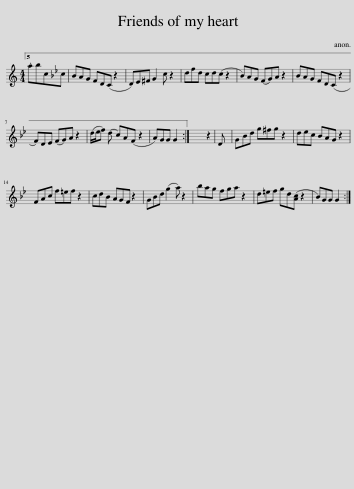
X:1
L:1/8
M:4/4
I:linebreak $
K:C
V:1 treble
V:1
 .abcc | _BAG FD(C z2 | D)_E^F G2 c z2 | dfd cd(c z2 | _B)AG (FG)A z2 | %5
 _BAG FD(C z2 |$ F)D_E (FG)A z2 | (d/_e/f) (d c)A(F z2 | A)GG G2 :| x8 | %10
 D | G_Bd g^fg z2 | d_ec _BAG z2 |$ FAc f=ef z2 | cd_B AGF z2 | %15
 G_Bd (g2 a) z2 | _bag fga z2 | d=ef gd([Ac] z2 | _B)GG G2 :| %19
